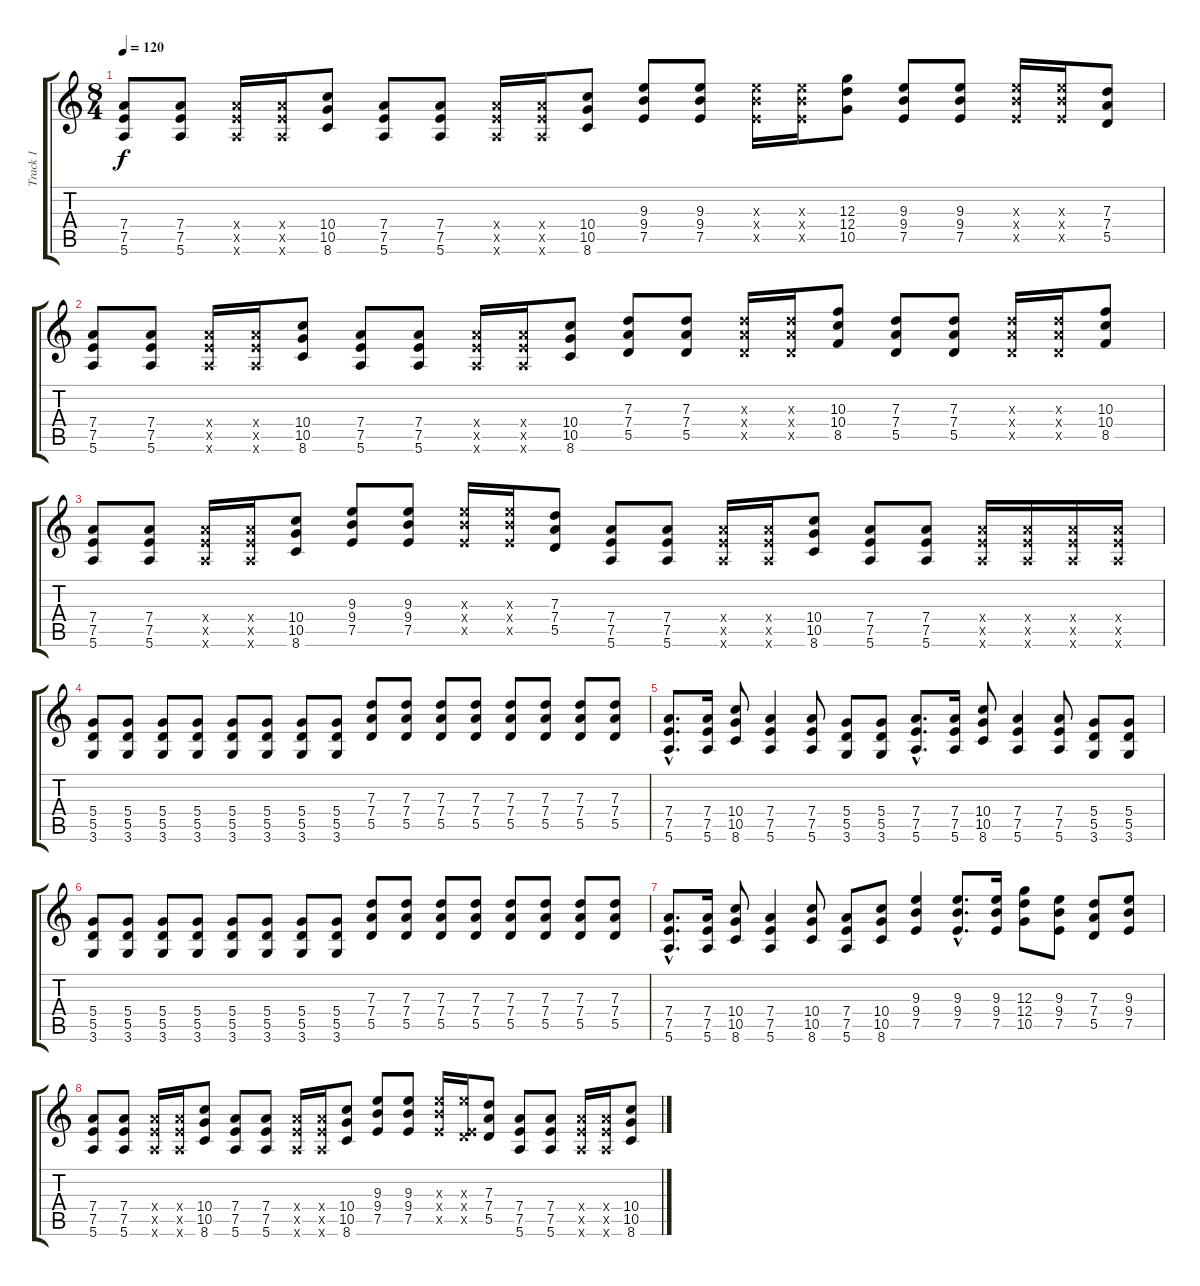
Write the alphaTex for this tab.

\track ("Track 1" "Track 1") {instrument overdrivenguitar}
\staff {score tabs}
\tuning (E4 B3 G3 D3 A2 E2) {hide}
\ts (8 4)
\tempo 120
\clef g2
\ks c
(7.4 7.5 5.6).8{dy f} (7.4 7.5 5.6).8 (7.4{x} 7.5{x} 5.6{x}).16 (7.4{x} 7.5{x} 5.6{x}).16 (10.4 10.5 8.6).8 (7.4 7.5 5.6).8 (7.4 7.5 5.6).8 (7.4{x} 7.5{x} 5.6{x}).16 (7.4{x} 7.5{x} 5.6{x}).16 (10.4 10.5 8.6).8 (9.3 9.4 7.5).8 (9.3 9.4 7.5).8 (9.3{x} 9.4{x} 7.5{x}).16 (9.3{x} 9.4{x} 7.5{x}).16 (12.3 12.4 10.5).8 (9.3 9.4 7.5).8 (9.3 9.4 7.5).8 (9.3{x} 9.4{x} 7.5{x}).16 (9.3{x} 9.4{x} 7.5{x}).16 (7.3 7.4 5.5).8 |
(7.4 7.5 5.6).8 (7.4 7.5 5.6).8 (7.4{x} 7.5{x} 5.6{x}).16 (7.4{x} 7.5{x} 5.6{x}).16 (10.4 10.5 8.6).8 (7.4 7.5 5.6).8 (7.4 7.5 5.6).8 (7.4{x} 7.5{x} 5.6{x}).16 (7.4{x} 7.5{x} 5.6{x}).16 (10.4 10.5 8.6).8 (7.3 7.4 5.5).8 (7.3 7.4 5.5).8 (7.3{x} 7.4{x} 5.5{x}).16 (7.3{x} 7.4{x} 5.5{x}).16 (10.3 10.4 8.5).8 (7.3 7.4 5.5).8 (7.3 7.4 5.5).8 (7.3{x} 7.4{x} 5.5{x}).16 (7.3{x} 7.4{x} 5.5{x}).16 (10.3 10.4 8.5).8 |
(7.4 7.5 5.6).8 (7.4 7.5 5.6).8 (7.4{x} 7.5{x} 5.6{x}).16 (7.4{x} 7.5{x} 5.6{x}).16 (10.4 10.5 8.6).8 (9.3 9.4 7.5).8 (9.3 9.4 7.5).8 (9.3{x} 9.4{x} 7.5{x}).16 (9.3{x} 9.4{x} 7.5{x}).16 (7.3 7.4 5.5).8 (7.4 7.5 5.6).8 (7.4 7.5 5.6).8 (7.4{x} 7.5{x} 5.6{x}).16 (7.4{x} 7.5{x} 5.6{x}).16 (10.4 10.5 8.6).8 (7.4 7.5 5.6).8 (7.4 7.5 5.6).8 (7.4{x} 7.5{x} 5.6{x}).16 (7.4{x} 7.5{x} 5.6{x}).16 (7.4{x} 7.5{x} 5.6{x}).16 (7.4{x} 7.5{x} 5.6{x}).16 |
(5.4 5.5 3.6).8 (5.4 5.5 3.6).8 (5.4 5.5 3.6).8 (5.4 5.5 3.6).8 (5.4 5.5 3.6).8 (5.4 5.5 3.6).8 (5.4 5.5 3.6).8 (5.4 5.5 3.6).8 (7.3 7.4 5.5).8 (7.3 7.4 5.5).8 (7.3 7.4 5.5).8 (7.3 7.4 5.5).8 (7.3 7.4 5.5).8 (7.3 7.4 5.5).8 (7.3 7.4 5.5).8 (7.3 7.4 5.5).8 |
(7.4{hac} 7.5{hac} 5.6{hac}).8{d} (7.4 7.5 5.6).16 (10.4 10.5 8.6).8 (7.4 7.5 5.6).4 (7.4 7.5 5.6).8 (5.4 5.5 3.6).8 (5.4 5.5 3.6).8 (7.4{hac} 7.5{hac} 5.6{hac}).8{d} (7.4 7.5 5.6).16 (10.4 10.5 8.6).8 (7.4 7.5 5.6).4 (7.4 7.5 5.6).8 (5.4 5.5 3.6).8 (5.4 5.5 3.6).8 |
(5.4 5.5 3.6).8 (5.4 5.5 3.6).8 (5.4 5.5 3.6).8 (5.4 5.5 3.6).8 (5.4 5.5 3.6).8 (5.4 5.5 3.6).8 (5.4 5.5 3.6).8 (5.4 5.5 3.6).8 (7.3 7.4 5.5).8 (7.3 7.4 5.5).8 (7.3 7.4 5.5).8 (7.3 7.4 5.5).8 (7.3 7.4 5.5).8 (7.3 7.4 5.5).8 (7.3 7.4 5.5).8 (7.3 7.4 5.5).8 |
(7.4{hac} 7.5{hac} 5.6{hac}).8{d} (7.4 7.5 5.6).16 (10.4 10.5 8.6).8 (7.4 7.5 5.6).4 (10.4 10.5 8.6).8 (7.4 7.5 5.6).8 (10.4 10.5 8.6).8 (9.3 9.4 7.5).4 (9.3{hac} 9.4{hac} 7.5{hac}).8{d} (9.3 9.4 7.5).16 (12.3 12.4 10.5).8 (9.3 9.4 7.5).8 (7.3 7.4 5.5).8 (9.3 9.4 7.5).8 |
(7.4 7.5 5.6).8 (7.4 7.5 5.6).8 (7.4{x} 7.5{x} 5.6{x}).16 (7.4{x} 7.5{x} 5.6{x}).16 (10.4 10.5 8.6).8 (7.4 7.5 5.6).8 (7.4 7.5 5.6).8 (7.4{x} 7.5{x} 5.6{x}).16 (7.4{x} 7.5{x} 5.6{x}).16 (10.4 10.5 8.6).8 (9.3 9.4 7.5).8 (9.3 9.4 7.5).8 (9.3{x} 9.4{x} 7.5{x}).16 (9.3{x} 0.4{x} 7.5{x}).16 (7.3 7.4 5.5).8 (7.4 7.5 5.6).8 (7.4 7.5 5.6).8 (7.4{x} 7.5{x} 5.6{x}).16 (7.4{x} 7.5{x} 5.6{x}).16 (10.4 10.5 8.6).8
